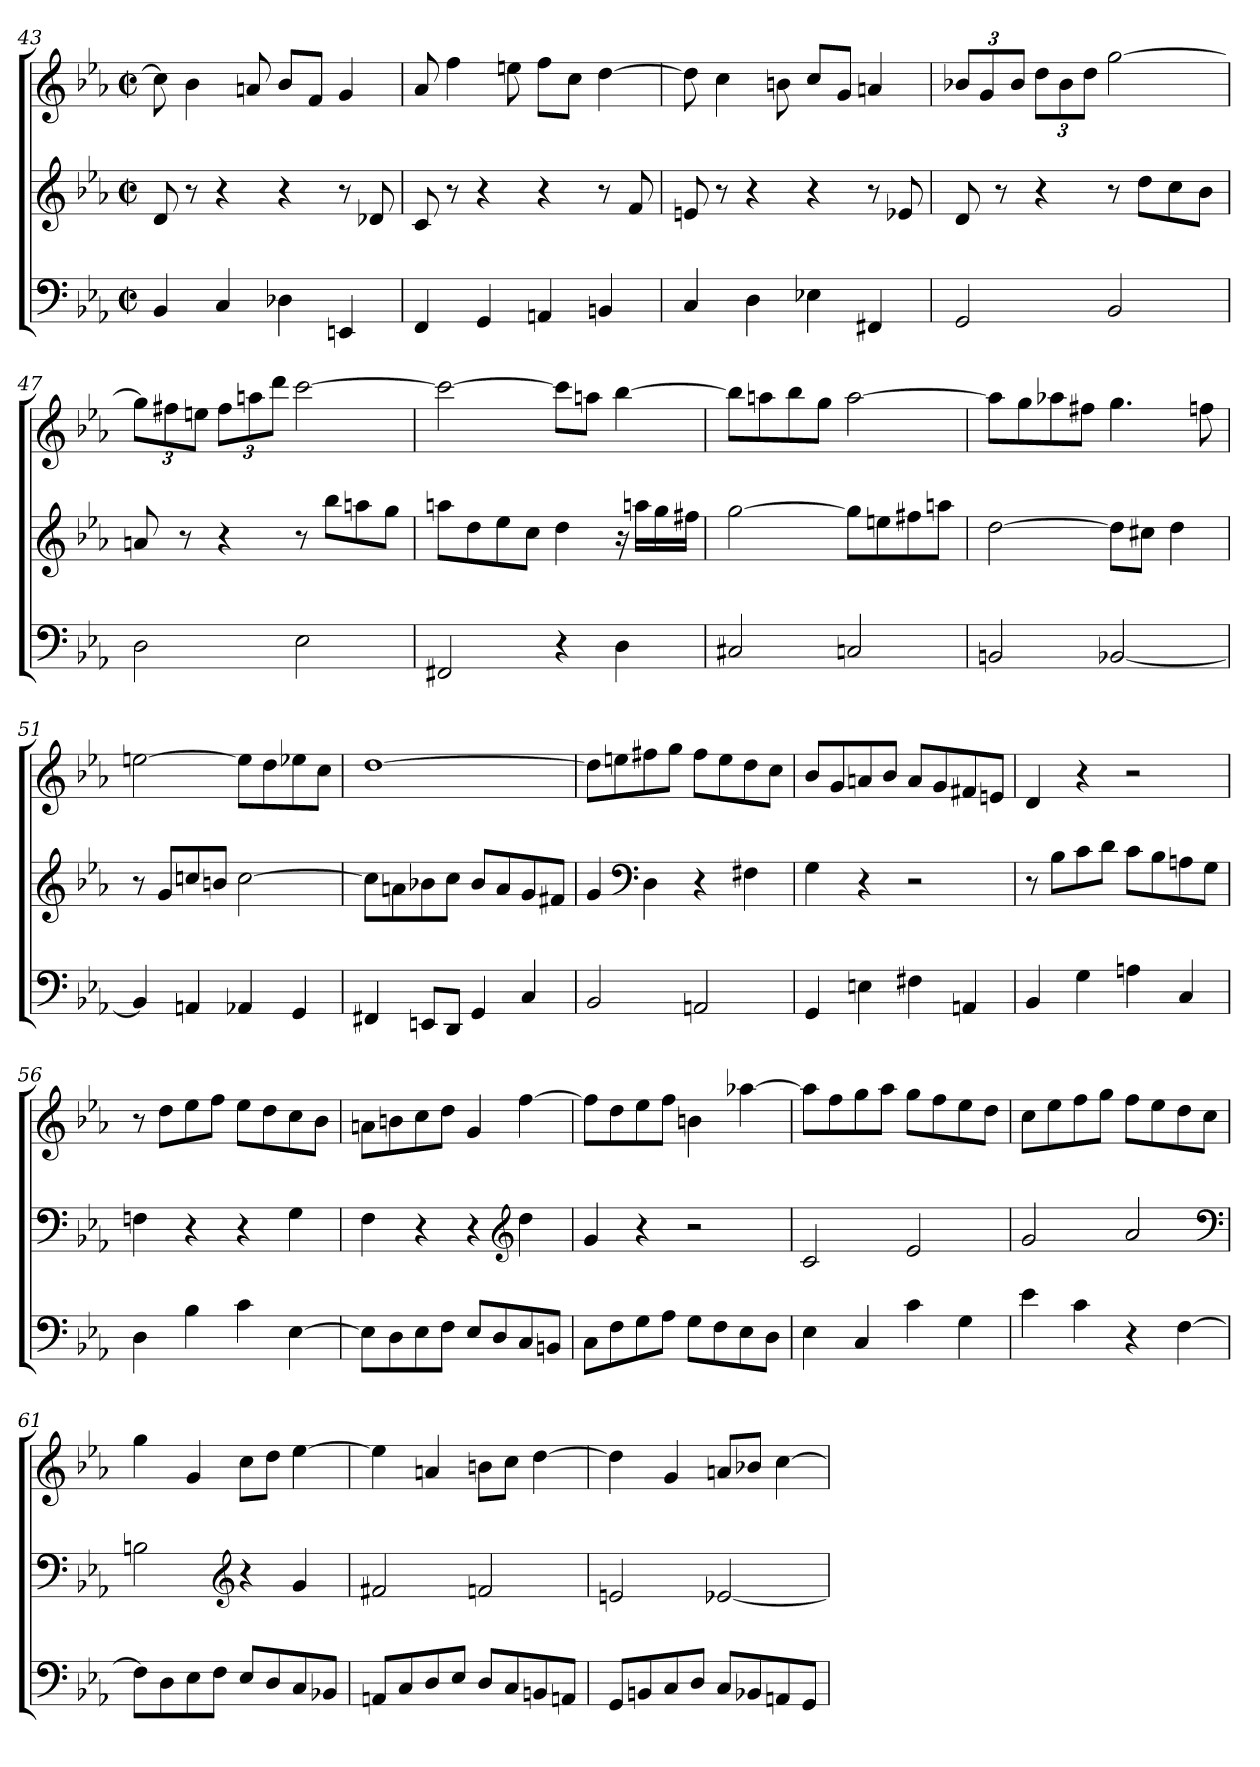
**kern	**kern	**kern
*part3	*part2	*part1
*staff3	*staff2	*staff1
*clefF4	*clefG2	*clefG2
*k[b-e-a-]	*k[b-e-a-]	*k[b-e-a-]
*c:	*c:	*c:
*M4/4	*M4/4	*M4/4
*met(c|)	*met(c|)	*met(c|)
=43	=43	=43
4BB-	8d	8cc]
.	8r	4b-
4C	4r	.
.	.	8an
4D-X	4r	8b-L
.	.	8fJ
4EEn	8r	4g
.	8d-X	.
=44	=44	=44
4FF	8c	8a-
.	8r	4ff
4GG	4r	.
.	.	8een
4AAn	4r	8ffL
.	.	8ccJ
4BBn	8r	[4dd
.	8f	.
=45	=45	=45
4C	8en	8dd]
.	8r	4cc
4D	4r	.
.	.	8bn
4E-X	4r	8ccL
.	.	8gJ
4FF#X	8r	4an
.	8e-X	.
=46	=46	=46
*	*	*Xbrackettup
2GG	8d	12b-XL
.	.	12g
.	8r	.
.	.	12b-J
.	4r	12ddL
.	.	12b-
.	.	12ddJ
2BB-	8r	[2gg
.	8ddL	.
.	8cc	.
.	8b-J	.
=47	=47	=47
2D	8an	12ggL]
.	.	12ff#X
.	8r	.
.	.	12eenJ
.	4r	12ff#L
.	.	12aan
.	.	12dddJ
2E-	8r	[2ccc
.	8bb-L	.
.	8aan	.
.	8ggJ	.
=48	=48	=48
2FF#X	8aanL	2ccc_
.	8dd	.
.	8ee-	.
.	8ccJ	.
4r	4dd	8cccL]
.	.	8aanJ
4D	16r	[4bb-
.	16aanLL	.
.	16gg	.
.	16ff#XJJ	.
=49	=49	=49
2C#X	[2gg	8bb-L]
.	.	8aan
.	.	8bb-
.	.	8ggJ
2Cn	8ggL]	[2aa
.	8een	.
.	8ff#X	.
.	8aanJ	.
=50	=50	=50
2BBn	[2dd	8aanL]
.	.	8gg
.	.	8aa-X
.	.	8ff#XJ
[2BB-X	8ddL]	4.gg
.	8cc#XJ	.
.	4dd	.
.	.	8ffn
=51	=51	=51
4BB-]	8r	[2een
.	8gL	.
4AAn	8ccn	.
.	8bnJ	.
4AA-X	[2cc	8eeL]
.	.	8dd
4GG	.	8ee-X
.	.	8ccJ
=52	=52	=52
4FF#X	8ccL]	[1dd
.	8an	.
8EEnL	8b-X	.
8DDJ	8ccJ	.
4GG	8b-L	.
.	8a	.
4C	8g	.
.	8f#XJ	.
=53	=53	=53
2BB-	4g	8ddL]
.	.	8een
*	*clefF4	*
.	4D	8ff#X
.	.	8ggJ
2AAn	4r	8ff#L
.	.	8ee
.	4F#X	8dd
.	.	8ccJ
=54	=54	=54
4GG	4G	8b-L
.	.	8g
4En	4r	8an
.	.	8b-J
4F#X	2r	8aL
.	.	8g
4AAn	.	8f#X
.	.	8enJ
=55	=55	=55
4BB-	8r	4d
.	8B-L	.
4G	8c	4r
.	8dJ	.
4An	8cL	2r
.	8B-	.
4C	8An	.
.	8GJ	.
=56	=56	=56
4D	4Fn	8r
.	.	8ddL
4B-	4r	8ee-
.	.	8ffJ
4c	4r	8ee-L
.	.	8dd
[4E-	4G	8cc
.	.	8b-J
=57	=57	=57
8E-L]	4F	8anL
8D	.	8bn
8E-	4r	8cc
8FJ	.	8ddJ
8E-L	4r	4g
8D	.	.
*	*clefG2	*
8C	4dd	[4ff
8BBnJ	.	.
=58	=58	=58
8CL	4g	8ffL]
8F	.	8dd
8G	4r	8ee-
8A-J	.	8ffJ
8GL	2r	4bn
8F	.	.
8E-	.	[4aa-X
8DJ	.	.
=59	=59	=59
4E-	2c	8aa-L]
.	.	8ff
4C	.	8gg
.	.	8aa-J
4c	2e-	8ggL
.	.	8ff
4G	.	8ee-
.	.	8ddJ
=60	=60	=60
4e-	2g	8ccL
.	.	8ee-
4c	.	8ff
.	.	8ggJ
4r	2a-	8ffL
.	.	8ee-
[4F	.	8dd
.	.	8ccJ
*	*clefF4	*
=61	=61	=61
8FL]	2Bn	4gg
8D	.	.
8E-	.	4g
8FJ	.	.
*	*clefG2	*
8E-L	4r	8ccL
8D	.	8ddJ
8C	4g	[4ee-
8BB-XJ	.	.
=62	=62	=62
8AAnL	2f#X	4ee-]
8C	.	.
8D	.	4an
8E-J	.	.
8DL	2fn	8bnL
8C	.	8ccJ
8BBn	.	[4dd
8AAnJ	.	.
=63	=63	=63
8GGL	2en	4dd]
8BBn	.	.
8C	.	4g
8DJ	.	.
8CL	[2e-X	8anL
8BB-X	.	8b-XJ
8AAn	.	[4cc
8GGJ	.	.
=	=	=
*-	*-	*-
